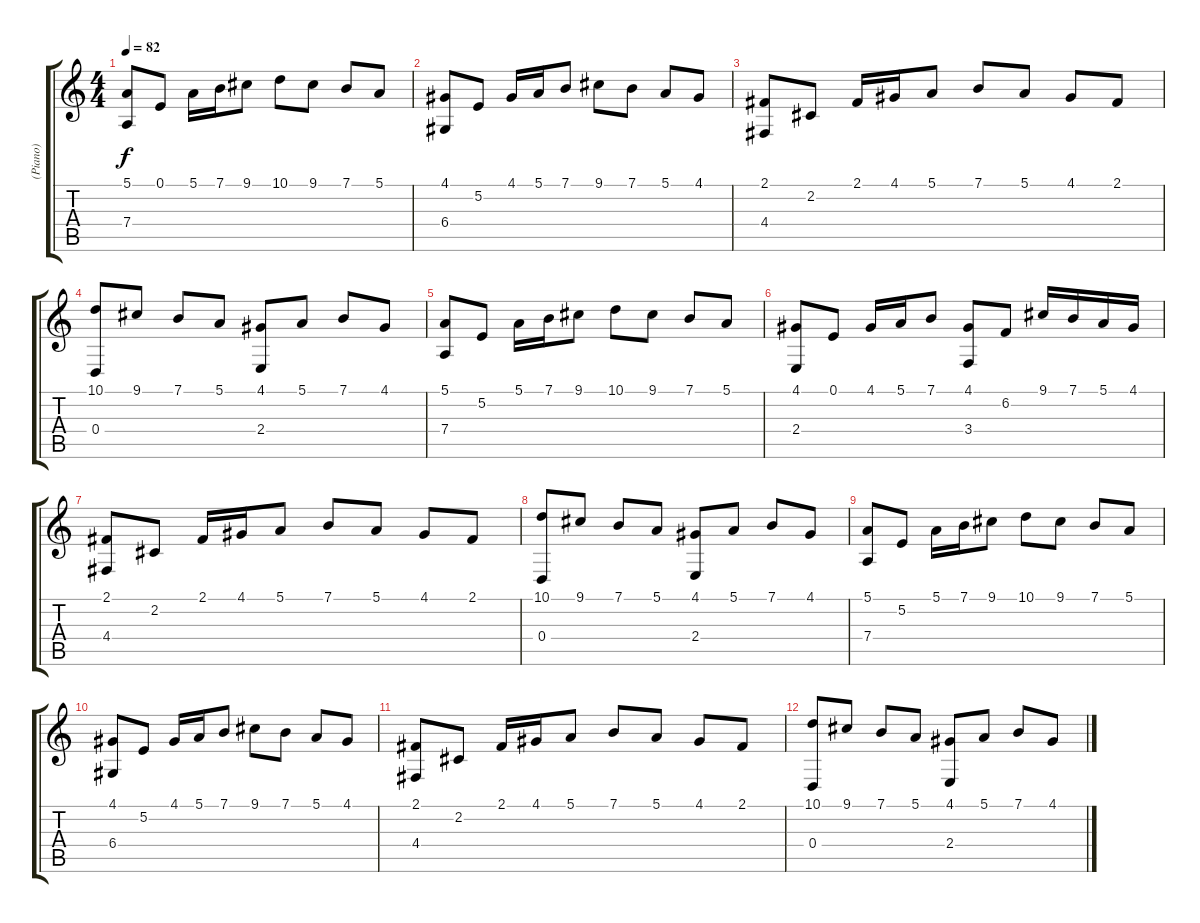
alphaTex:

\track ("(Piano)" "(Piano)") {instrument brightacousticpiano}
\staff {score tabs}
\tuning (E4 B3 G3 D3 A2 E2) {hide}
\ts (4 4)
\tempo 82
\clef g2
\ks c
(5.1 7.4).8{dy f volume 5 instrument musicbox} 0.1.8{volume 7} 5.1.16{volume 8} 7.1.16{volume 9} 9.1.8{volume 9} 10.1.8{volume 10} 9.1.8{volume 11} 7.1.8{volume 12} 5.1.8{volume 13} |
(4.1 6.4).8{volume 14} 5.2.8{volume 15} 4.1.16{volume 16} 5.1.16 7.1.8 9.1.8 7.1.8 5.1.8 4.1.8 |
(2.1 4.4).8 2.2.8 2.1.16 4.1.16 5.1.8 7.1.8 5.1.8 4.1.8 2.1.8 |
(10.1 0.4).8 9.1.8 7.1.8 5.1.8 (4.1 2.4).8 5.1.8 7.1.8 4.1.8 |
(5.1 7.4).8 5.2.8 5.1.16 7.1.16 9.1.8 10.1.8 9.1.8 7.1.8 5.1.8 |
(4.1 2.4).8 0.1.8 4.1.16 5.1.16 7.1.8 (4.1 3.4).8 6.2.8 9.1.16 7.1.16 5.1.16 4.1.16 |
(2.1 4.4).8 2.2.8 2.1.16 4.1.16 5.1.8 7.1.8 5.1.8 4.1.8 2.1.8 |
(10.1 0.4).8 9.1.8 7.1.8 5.1.8 (4.1 2.4).8 5.1.8 7.1.8 4.1.8 |
(5.1 7.4).8 5.2.8 5.1.16 7.1.16 9.1.8 10.1.8 9.1.8 7.1.8 5.1.8 |
(4.1 6.4).8{volume 15} 5.2.8{volume 15} 4.1.16{volume 14} 5.1.16{volume 14} 7.1.8{volume 13} 9.1.8{volume 13} 7.1.8{volume 12} 5.1.8{volume 11} 4.1.8{volume 11} |
(2.1 4.4).8{volume 10} 2.2.8{volume 10} 2.1.16{volume 9} 4.1.16{volume 9} 5.1.8{volume 8} 7.1.8{volume 8} 5.1.8{volume 7} 4.1.8{volume 7} 2.1.8{volume 6} |
(10.1 0.4).8{volume 6} 9.1.8{volume 5} 7.1.8{volume 5} 5.1.8{volume 4} (4.1 2.4).8{volume 4} 5.1.8{volume 3} 7.1.8{volume 2} 4.1.8{volume 1}
